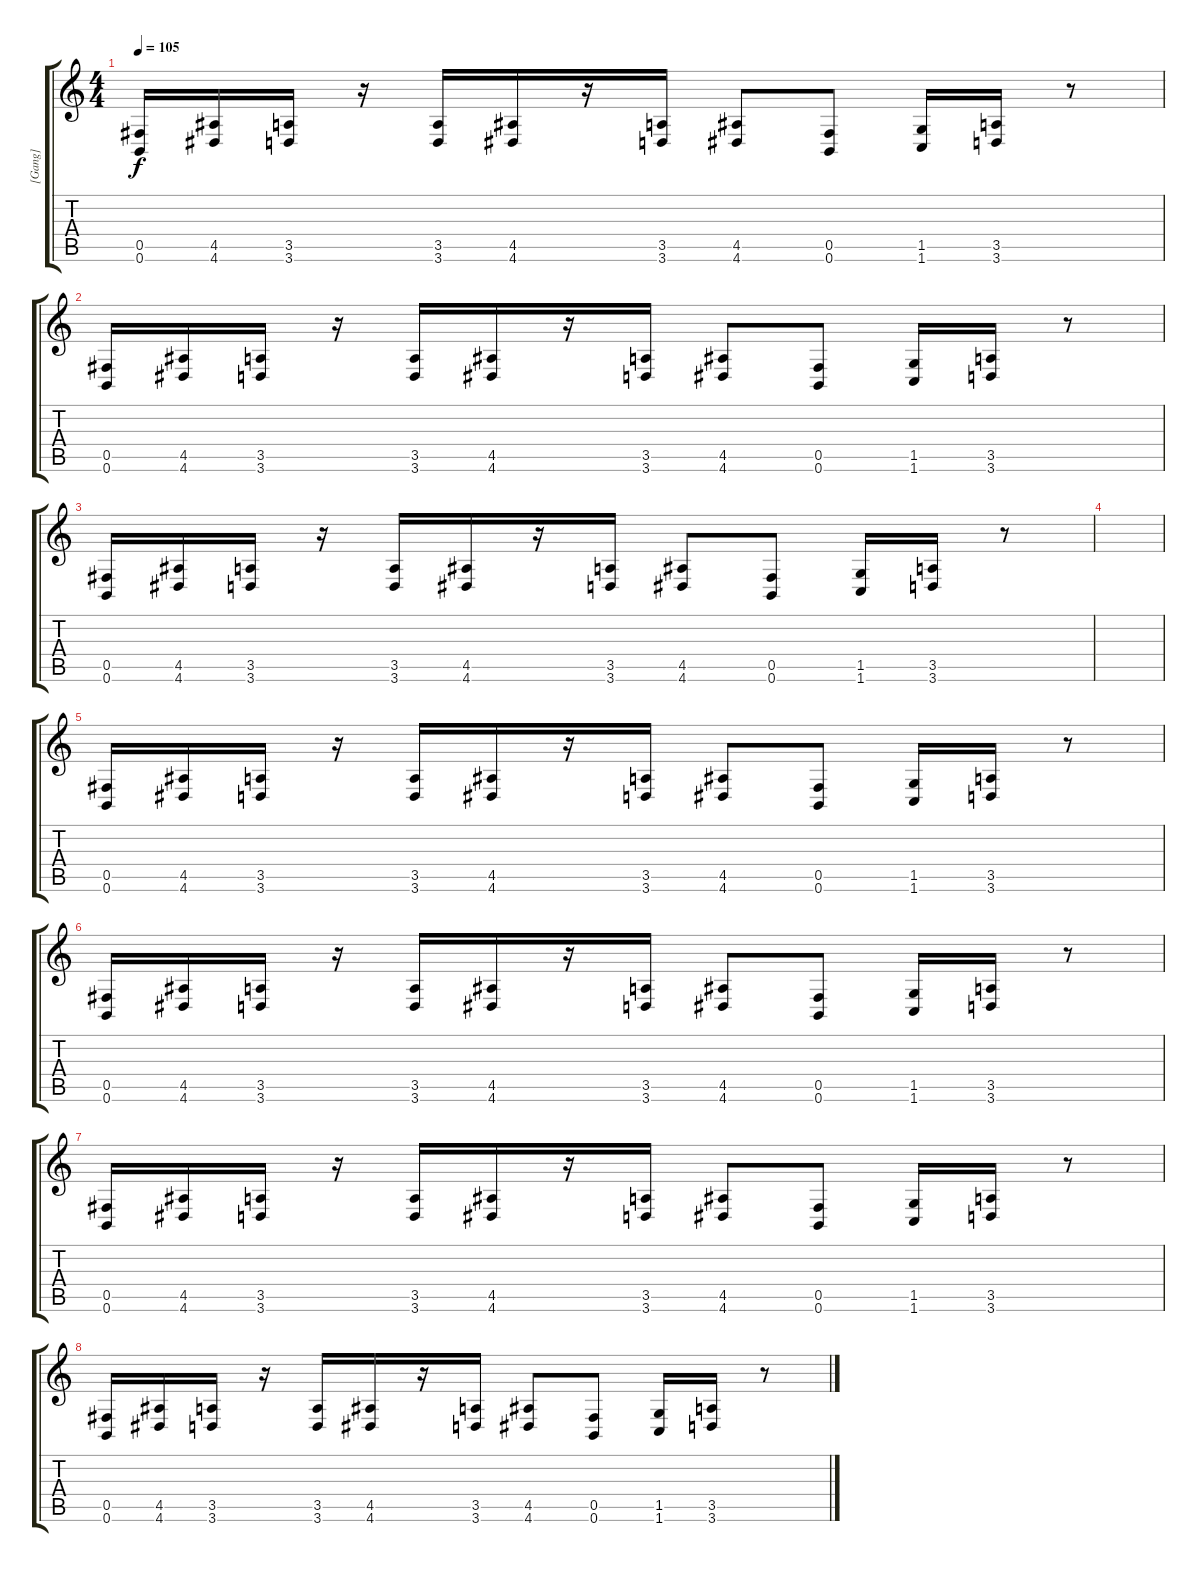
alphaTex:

\track ("[Gang]" "[Gang]") {instrument distortionguitar}
\staff {score tabs}
\tuning (Db4 Ab3 E3 B2 Gb2 B1) {hide}
\ts (4 4)
\tempo 105
\clef g2
\ks c
(0.5 0.6).16{dy f instrument distortionguitar} (4.5 4.6).16 (3.5 3.6).16 r.16 (3.5 3.6).16 (4.5 4.6).16 r.16 (3.5 3.6).16 (4.5 4.6).8 (0.5 0.6).8 (1.5 1.6).16 (3.5 3.6).16 r.8 |
(0.5 0.6).16 (4.5 4.6).16 (3.5 3.6).16 r.16 (3.5 3.6).16 (4.5 4.6).16 r.16 (3.5 3.6).16 (4.5 4.6).8 (0.5 0.6).8 (1.5 1.6).16 (3.5 3.6).16 r.8 |
(0.5 0.6).16 (4.5 4.6).16 (3.5 3.6).16 r.16 (3.5 3.6).16 (4.5 4.6).16 r.16 (3.5 3.6).16 (4.5 4.6).8 (0.5 0.6).8 (1.5 1.6).16 (3.5 3.6).16 r.8 |
|
(0.5 0.6).16 (4.5 4.6).16 (3.5 3.6).16 r.16 (3.5 3.6).16 (4.5 4.6).16 r.16 (3.5 3.6).16 (4.5 4.6).8 (0.5 0.6).8 (1.5 1.6).16 (3.5 3.6).16 r.8 |
(0.5 0.6).16 (4.5 4.6).16 (3.5 3.6).16 r.16 (3.5 3.6).16 (4.5 4.6).16 r.16 (3.5 3.6).16 (4.5 4.6).8 (0.5 0.6).8 (1.5 1.6).16 (3.5 3.6).16 r.8 |
(0.5 0.6).16 (4.5 4.6).16 (3.5 3.6).16 r.16 (3.5 3.6).16 (4.5 4.6).16 r.16 (3.5 3.6).16 (4.5 4.6).8 (0.5 0.6).8 (1.5 1.6).16 (3.5 3.6).16 r.8 |
(0.5 0.6).16 (4.5 4.6).16 (3.5 3.6).16 r.16 (3.5 3.6).16 (4.5 4.6).16 r.16 (3.5 3.6).16 (4.5 4.6).8 (0.5 0.6).8 (1.5 1.6).16 (3.5 3.6).16 r.8
